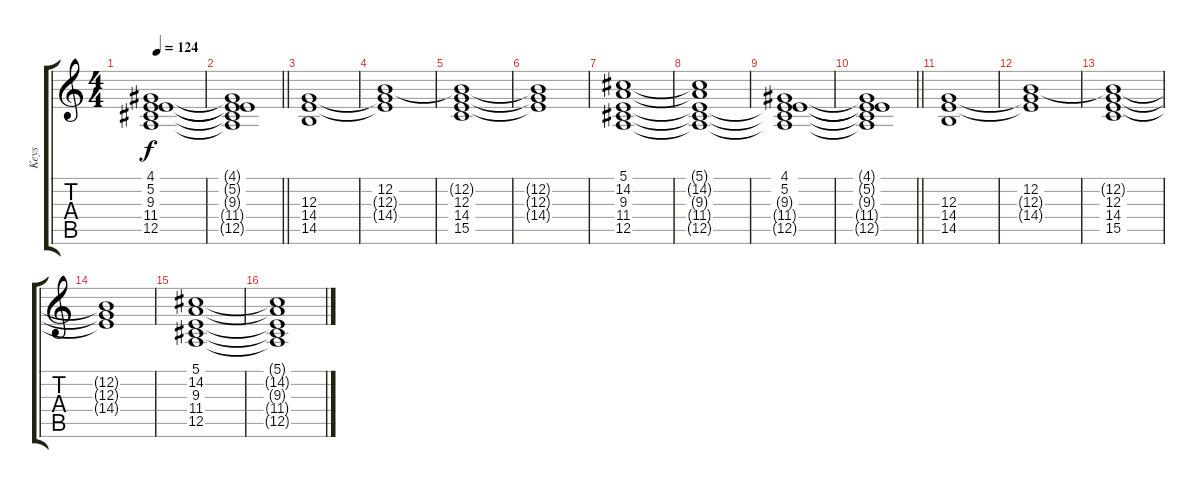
\track ("Keys" "Keys") {instrument vibraphone}
\staff {score tabs}
\tuning (E4 B3 G3 D3 A2 E2) {hide}
\ts (4 4)
\tempo 124
\clef g2
\ks c
(4.1 5.2 9.3{t} 11.4{t} 12.5{t}).1{dy f} |
\barLineRight lightlight
(4.1{t} 5.2{t} 9.3{t} 11.4{t} 12.5{t}).1 |
(12.3 14.4 14.5).1{instrument stringensemble2} |
(12.2 12.3{t} 14.4{t}).1 |
(12.2{t} 12.3 14.4 15.5).1 |
(12.2{t} 12.3{t} 14.4{t}).1 |
(5.1 14.2 9.3 11.4 12.5).1 |
(5.1{t} 14.2{t} 9.3{t} 11.4{t} 12.5{t}).1 |
(4.1 5.2 9.3{t} 11.4{t} 12.5{t}).1 |
\barLineRight lightlight
(4.1{t} 5.2{t} 9.3{t} 11.4{t} 12.5{t}).1 |
(12.3 14.4 14.5).1{instrument stringensemble2} |
(12.2 12.3{t} 14.4{t}).1 |
(12.2{t} 12.3 14.4 15.5).1 |
(12.2{t} 12.3{t} 14.4{t}).1 |
(5.1 14.2 9.3 11.4 12.5).1 |
(5.1{t} 14.2{t} 9.3{t} 11.4{t} 12.5{t}).1
